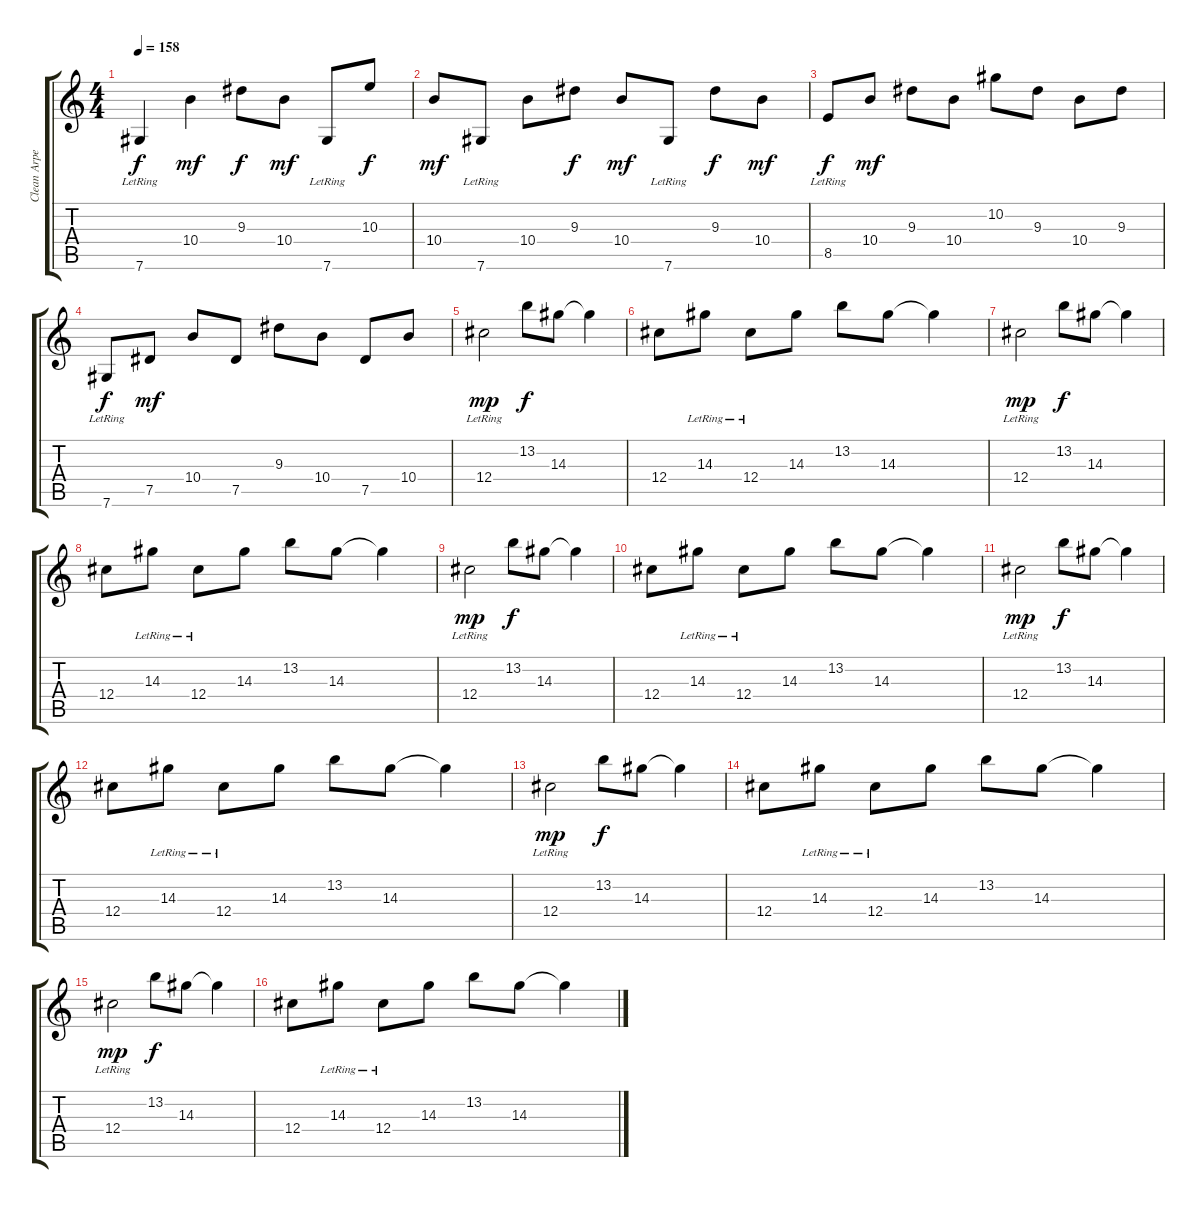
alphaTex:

\track ("Clean Arpeggiato (Interlude)" "Clean Arpe") {instrument electricguitarclean}
\staff {score tabs}
\tuning (Eb4 Bb3 Gb3 Db3 Ab2 Db2) {hide}
\ts (4 4)
\tempo 158
\clef g2
\ks c
7.6{lr}.4{dy f} 10.4.4{dy mf} 9.3.8{dy f} 10.4.8{dy mf} 7.6{lr}.8 10.3.8{dy f} |
10.4.8{dy mf} 7.6{lr}.8 10.4.8 9.3.8{dy f} 10.4.8{dy mf} 7.6{lr}.8 9.3.8{dy f} 10.4.8{dy mf} |
8.5{lr}.8{dy f} 10.4.8{dy mf} 9.3.8 10.4.8 10.2.8 9.3.8 10.4.8 9.3.8 |
7.6{lr}.8{dy f} 7.5.8{dy mf} 10.4.8 7.5.8 9.3.8 10.4.8 7.5.8 10.4.8 |
12.4{lr}.2{dy mp} 13.2.8{dy f} 14.3.8 14.3{t}.4 |
12.4.8 14.3{lr}.8 12.4{lr}.8 14.3.8 13.2.8 14.3.8 14.3{t}.4 |
12.4{lr}.2{dy mp} 13.2.8{dy f} 14.3.8 14.3{t}.4 |
12.4.8 14.3{lr}.8 12.4{lr}.8 14.3.8 13.2.8 14.3.8 14.3{t}.4 |
12.4{lr}.2{dy mp} 13.2.8{dy f} 14.3.8 14.3{t}.4 |
12.4.8 14.3{lr}.8 12.4{lr}.8 14.3.8 13.2.8 14.3.8 14.3{t}.4 |
12.4{lr}.2{dy mp} 13.2.8{dy f} 14.3.8 14.3{t}.4 |
12.4.8 14.3{lr}.8 12.4{lr}.8 14.3.8 13.2.8 14.3.8 14.3{t}.4 |
12.4{lr}.2{dy mp} 13.2.8{dy f} 14.3.8 14.3{t}.4 |
12.4.8 14.3{lr}.8 12.4{lr}.8 14.3.8 13.2.8 14.3.8 14.3{t}.4 |
12.4{lr}.2{dy mp} 13.2.8{dy f} 14.3.8 14.3{t}.4 |
12.4.8 14.3{lr}.8 12.4{lr}.8 14.3.8 13.2.8 14.3.8 14.3{t}.4
